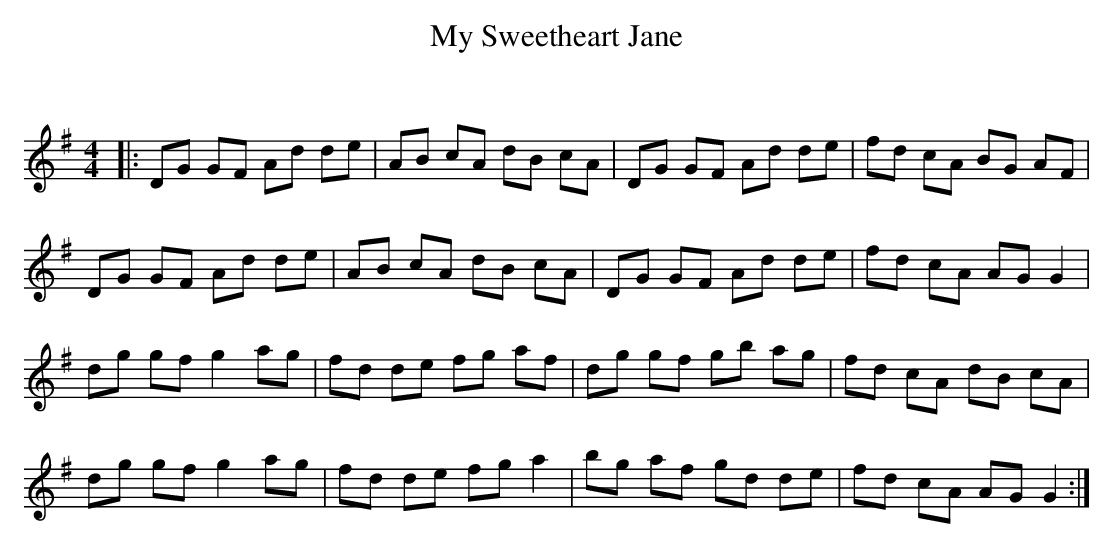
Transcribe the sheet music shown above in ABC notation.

X:1
T: My Sweetheart Jane
C:
Q: 232
K:G
M:4/4
L:1/8
|:DG GF Ad de|AB cA dB cA|DG GF Ad de|fd cA BG AF|
DG GF Ad de|AB cA dB cA|DG GF Ad de|fd cA AG G2|
dg gf g2 ag|fd de fg af|dg gf gb ag|fd cA dB cA|
dg gf g2 ag|fd de fg a2|bg af gd de|fd cA AG G2:|
